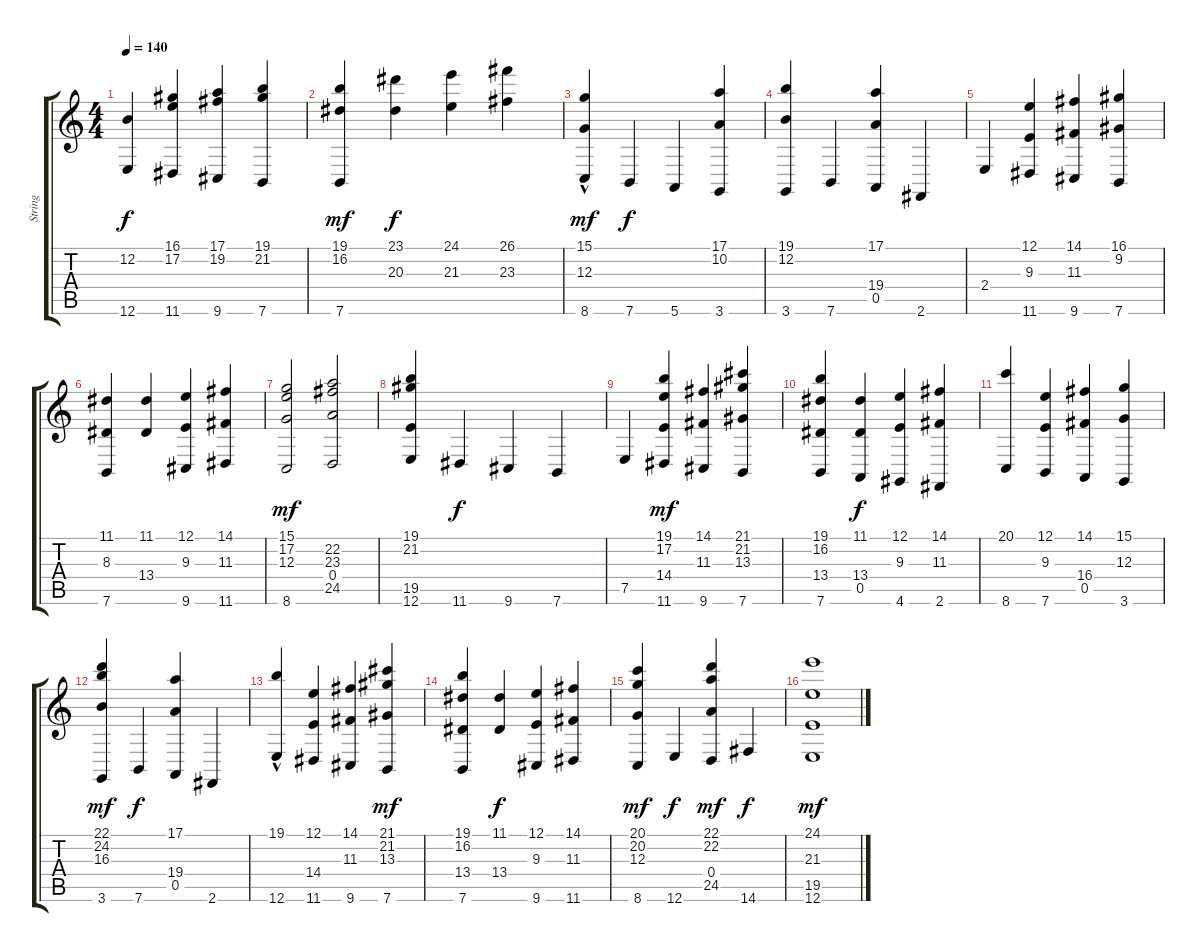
\track ("String" "String") {instrument stringensemble1}
\staff {score tabs}
\tuning (E4 B3 G3 D3 A2 E2) {hide}
\ts (4 4)
\tempo 140
\clef g2
\ks c
(12.2 12.6).4{dy f} (16.1 17.2 11.6).4 (17.1 19.2 9.6).4 (19.1 21.2 7.6).4 |
(19.1 16.2 7.6).4{dy mf} (23.1 20.3).4{dy f} (24.1 21.3).4 (26.1 23.3).4 |
(15.1{hac} 12.3{hac} 8.6).4{dy mf} 7.6.4{dy f} 5.6.4 (17.1 10.2 3.6).4 |
(19.1 12.2 3.6).4 7.6.4 (17.1 19.4 0.5).4 2.6.4 |
2.4.4 (12.1 9.3 11.6).4 (14.1 11.3 9.6).4 (16.1 9.2 7.6).4 |
(11.1 8.3 7.6).4 (11.1 13.4).4 (12.1 9.3 9.6).4 (14.1 11.3 11.6).4 |
(15.1 17.2 12.3 8.6).2{dy mf} (22.2 23.3 0.4 24.5).2 |
(19.1 21.2 19.5 12.6).4 11.6.4{dy f} 9.6.4 7.6.4 |
7.5.4 (19.1 17.2 14.4 11.6).4{dy mf} (14.1 11.3 9.6).4 (21.1 21.2 13.3 7.6).4 |
(19.1 16.2 13.4 7.6).4 (11.1 13.4 0.5).4{dy f} (12.1 9.3 4.6).4 (14.1 11.3 2.6).4 |
(20.1 8.6).4 (12.1 9.3 7.6).4 (14.1 16.4 0.5).4 (15.1 12.3 3.6).4 |
(22.1 24.2 16.3 3.6).4{dy mf} 7.6.4{dy f} (17.1 19.4 0.5).4 2.6.4 |
(19.1{hac} 12.6).4 (12.1 14.4 11.6).4 (14.1 11.3 9.6).4 (21.1 21.2 13.3 7.6).4{dy mf} |
(19.1 16.2 13.4 7.6).4 (11.1 13.4).4{dy f} (12.1 9.3 9.6).4 (14.1 11.3 11.6).4 |
(20.1 20.2 12.3 8.6).4{dy mf} 12.6.4{dy f} (22.1 22.2 0.4 24.5).4{dy mf} 14.6.4{dy f} |
(24.1 21.3 19.5 12.6).1{dy mf}
